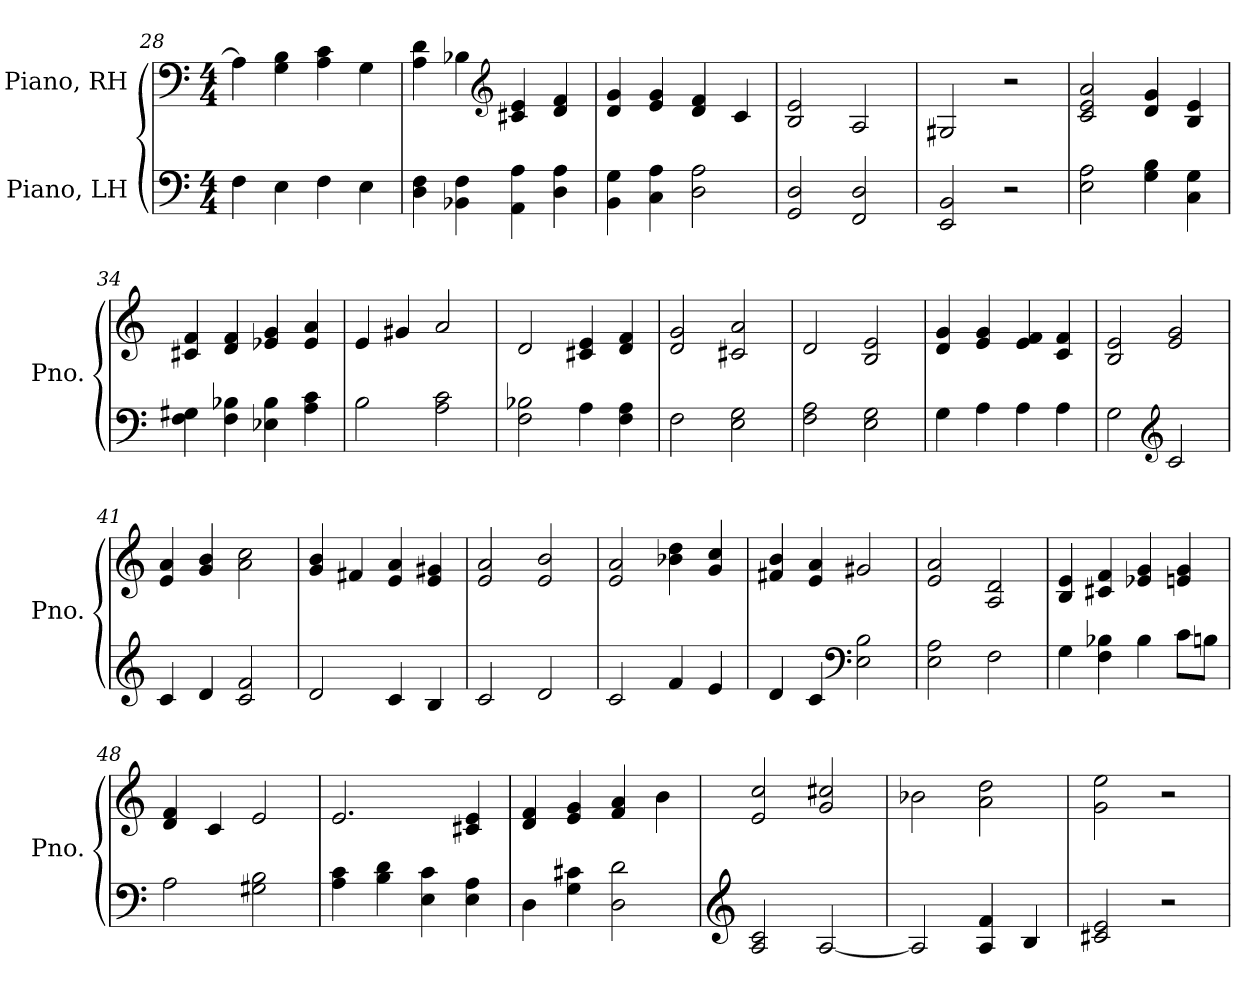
**kern	**kern
*part2	*part1
*staff2	*staff1
*I"Piano, LH	*I"Piano, RH
*I'Pno.	*I'Pno.
*clefF4	*clefF4
*k[]	*k[]
*M4/4	*M4/4
=28	=28
4F\	4A\]
4E\	4G\ 4B\
4F\	4A\ 4c\
4E\	4G\
=29	=29
4D\ 4F\	4A\ 4d\
4BB-X\ 4F\	4B-X\
*	*clefG2
4AA\ 4A\	4c#X/ 4e/
4D\ 4A\	4d/ 4f/
=30	=30
4BB\ 4G\	4d/ 4g/
4C\ 4A\	4e/ 4g/
2D\ 2A\	4d/ 4f/
.	4c/
=31	=31
2GG/ 2D/	2B/ 2e/
2FF/ 2D/	2A/
!!LO:LB:g=z
=32	=32
2EE/ 2BB/	2G#X/
2r	2r
=33	=33
2E\ 2A\	2c/ 2e/ 2a/
4G\ 4B\	4d/ 4g/
4C\ 4G\	4B/ 4e/
=34	=34
4F\ 4G#X\	4c#X/ 4f/
4F\ 4B-X\	4d/ 4f/
4E-X\ 4B-\	4e-X/ 4g/
4A\ 4c\	4e-/ 4a/
=35	=35
2B\	4e/
.	4g#X/
2A\ 2c\	2a/
=36	=36
2F\ 2B-X\	2d/
4A\	4c#X/ 4e/
4F\ 4A\	4d/ 4f/
=37	=37
2F\	2d/ 2g/
2E\ 2G\	2c#X/ 2a/
=38	=38
2F\ 2A\	2d/
2E\ 2G\	2B/ 2e/
=39	=39
4G\	4d/ 4g/
4A\	4e/ 4g/
4A\	4e/ 4f/
4A\	4c/ 4f/
=40	=40
2G\	2B/ 2e/
*clefG2	*
2c/	2e/ 2g/
!!LO:LB:g=z
=41	=41
4c/	4e/ 4a/
4d/	4g/ 4b/
2c/ 2f/	2a\ 2cc\
=42	=42
2d/	4g/ 4b/
.	4f#X/
4c/	4e/ 4a/
4B/	4e/ 4g#X/
=43	=43
2c/	2e/ 2a/
2d/	2e/ 2b/
=44	=44
2c/	2e/ 2a/
4f/	4b-X\ 4dd\
4e/	4g/ 4cc/
=45	=45
4d/	4f#X/ 4b/
4c/	4e/ 4a/
*clefF4	*
2E\ 2B\	2g#X/
=46	=46
2E\ 2A\	2e/ 2a/
2F\	2A/ 2d/
=47	=47
4G\	4B/ 4e/
4F\ 4B-X\	4c#X/ 4f/
4B-\	4e-X/ 4g/
8c\L	4en/ 4g/
8Bn\J	.
=48	=48
2A\	4d/ 4f/
.	4c/
2G#X\ 2B\	2e/
!!LO:PB:g=z
=49	=49
4A\ 4c\	2.e/
4B\ 4d\	.
4E\ 4c\	.
4E\ 4A\	4c#X/ 4e/
=50	=50
4D\	4d/ 4f/
4G\ 4c#X\	4e/ 4g/
2D\ 2d\	4f/ 4a/
.	4b\
=51	=51
*clefG2	*
2A/ 2c/	2e/ 2cc/
[2A/	2g/ 2cc#X/
=52	=52
2A/]	2b-X\
4A/ 4f/	2a\ 2dd\
4B/	.
=53	=53
2c#X/ 2e/	2g\ 2ee\
2r	2r
=	=
*-	*-
